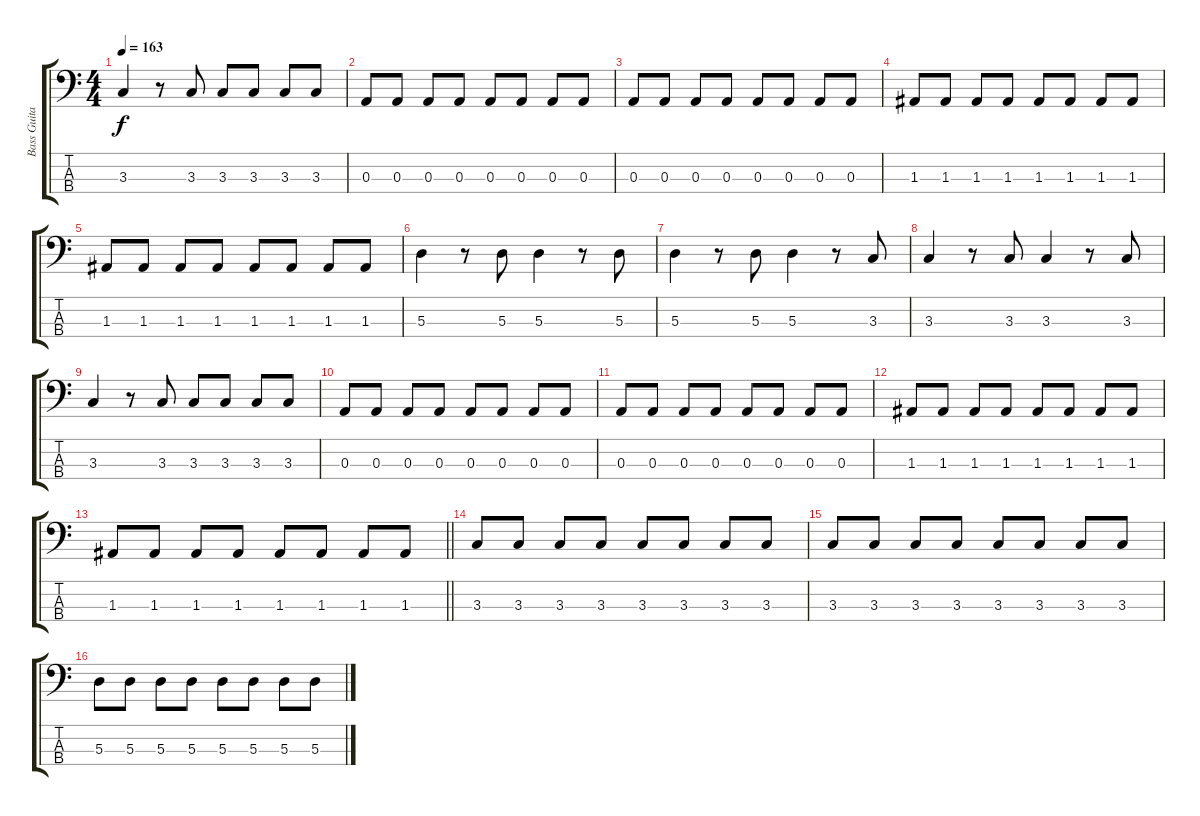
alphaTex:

\track ("Bass Guitar" "Bass Guita") {instrument electricbassfinger}
\staff {score tabs}
\tuning (G2 D2 A1 E1) {hide}
\ts (4 4)
\tempo 163
\clef f4
\ks c
3.3.4{dy f} r.8 3.3.8 3.3.8 3.3.8 3.3.8 3.3.8 |
0.3.8 0.3.8 0.3.8 0.3.8 0.3.8 0.3.8 0.3.8 0.3.8 |
0.3.8 0.3.8 0.3.8 0.3.8 0.3.8 0.3.8 0.3.8 0.3.8 |
1.3.8 1.3.8 1.3.8 1.3.8 1.3.8 1.3.8 1.3.8 1.3.8 |
1.3.8 1.3.8 1.3.8 1.3.8 1.3.8 1.3.8 1.3.8 1.3.8 |
5.3.4 r.8 5.3.8 5.3.4 r.8 5.3.8 |
5.3.4 r.8 5.3.8 5.3.4 r.8 3.3.8 |
3.3.4 r.8 3.3.8 3.3.4 r.8 3.3.8 |
3.3.4 r.8 3.3.8 3.3.8 3.3.8 3.3.8 3.3.8 |
0.3.8 0.3.8 0.3.8 0.3.8 0.3.8 0.3.8 0.3.8 0.3.8 |
0.3.8 0.3.8 0.3.8 0.3.8 0.3.8 0.3.8 0.3.8 0.3.8 |
1.3.8 1.3.8 1.3.8 1.3.8 1.3.8 1.3.8 1.3.8 1.3.8 |
\barLineRight lightlight
1.3.8 1.3.8 1.3.8 1.3.8 1.3.8 1.3.8 1.3.8 1.3.8 |
3.3.8 3.3.8 3.3.8 3.3.8 3.3.8 3.3.8 3.3.8 3.3.8 |
3.3.8 3.3.8 3.3.8 3.3.8 3.3.8 3.3.8 3.3.8 3.3.8 |
5.3.8 5.3.8 5.3.8 5.3.8 5.3.8 5.3.8 5.3.8 5.3.8
